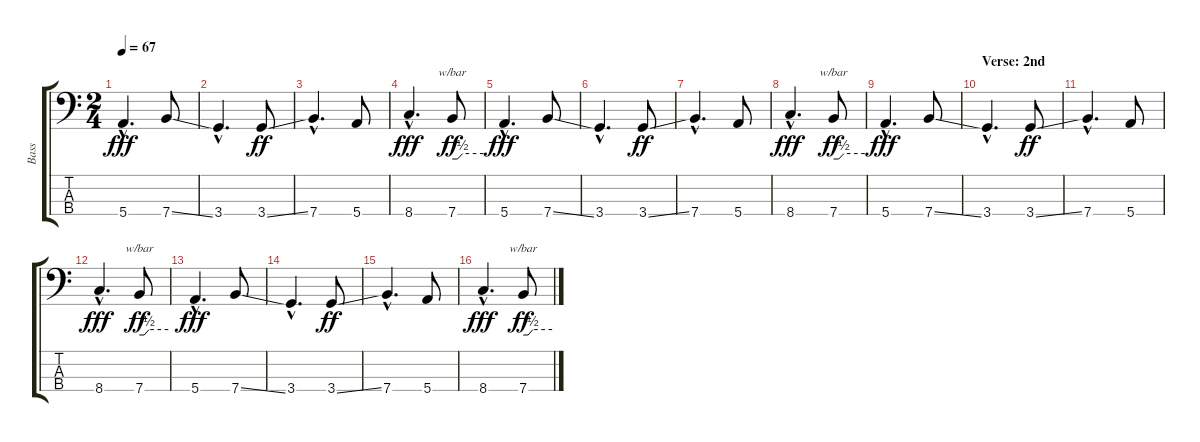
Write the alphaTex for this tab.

\track ("Bass" "Bass") {instrument acousticbass}
\staff {score tabs}
\tuning (G2 D2 A1 E1) {hide}
\ts (2 4)
\tempo 67
\clef f4
\ks c
5.4{hac}.4{d dy fff} 7.4{ss}.8 |
3.4{hac}.4{d} 3.4{ss}.8{dy ff} |
7.4{hac}.4{d} 5.4.8 |
8.4{hac}.4{d dy fff} 7.4.8{tbe (custom default 0 0 10 0 20 2 60 2) dy ff} |
5.4{hac}.4{d dy fff} 7.4{ss}.8 |
3.4{hac}.4{d} 3.4{ss}.8{dy ff} |
7.4{hac}.4{d} 5.4.8 |
8.4{hac}.4{d dy fff} 7.4.8{tbe (custom default 0 0 10 0 20 2 60 2) dy ff} |
5.4{hac}.4{d dy fff} 7.4{ss}.8 |
\section ("" "Verse: 2nd")
3.4{hac}.4{d} 3.4{ss}.8{dy ff} |
7.4{hac}.4{d} 5.4.8 |
8.4{hac}.4{d dy fff} 7.4.8{tbe (custom default 0 0 10 0 20 2 60 2) dy ff} |
5.4{hac}.4{d dy fff} 7.4{ss}.8 |
3.4{hac}.4{d} 3.4{ss}.8{dy ff} |
7.4{hac}.4{d} 5.4.8 |
8.4{hac}.4{d dy fff} 7.4.8{tbe (custom default 0 0 10 0 20 2 60 2) dy ff}
